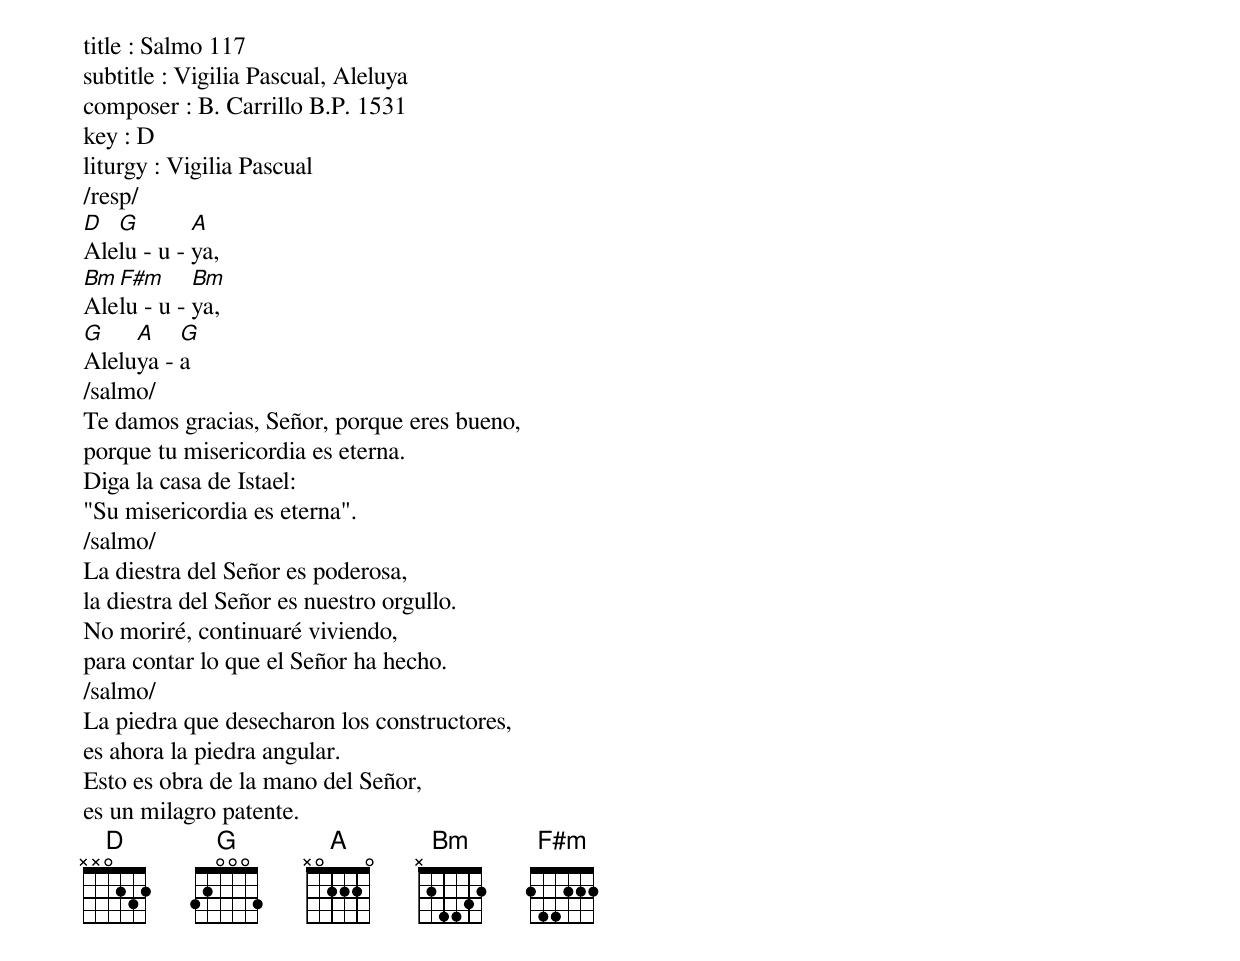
title : Salmo 117
subtitle : Vigilia Pascual, Aleluya
composer : B. Carrillo B.P. 1531
key : D
liturgy : Vigilia Pascual
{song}
/resp/
[D]Ale[G]lu - u - [A]ya,
[Bm]Ale[F#m]lu - u - [Bm]ya,
[G]Alelu[A]ya - [G]a
/salmo/
Te damos gracias, Señor, porque eres bueno,
porque tu misericordia es eterna.
Diga la casa de Istael:
"Su misericordia es eterna".
/salmo/
La diestra del Señor es poderosa,
la diestra del Señor es nuestro orgullo.
No moriré, continuaré viviendo,
para contar lo que el Señor ha hecho.
/salmo/
La piedra que desecharon los constructores,
es ahora la piedra angular.
Esto es obra de la mano del Señor,
es un milagro patente.
